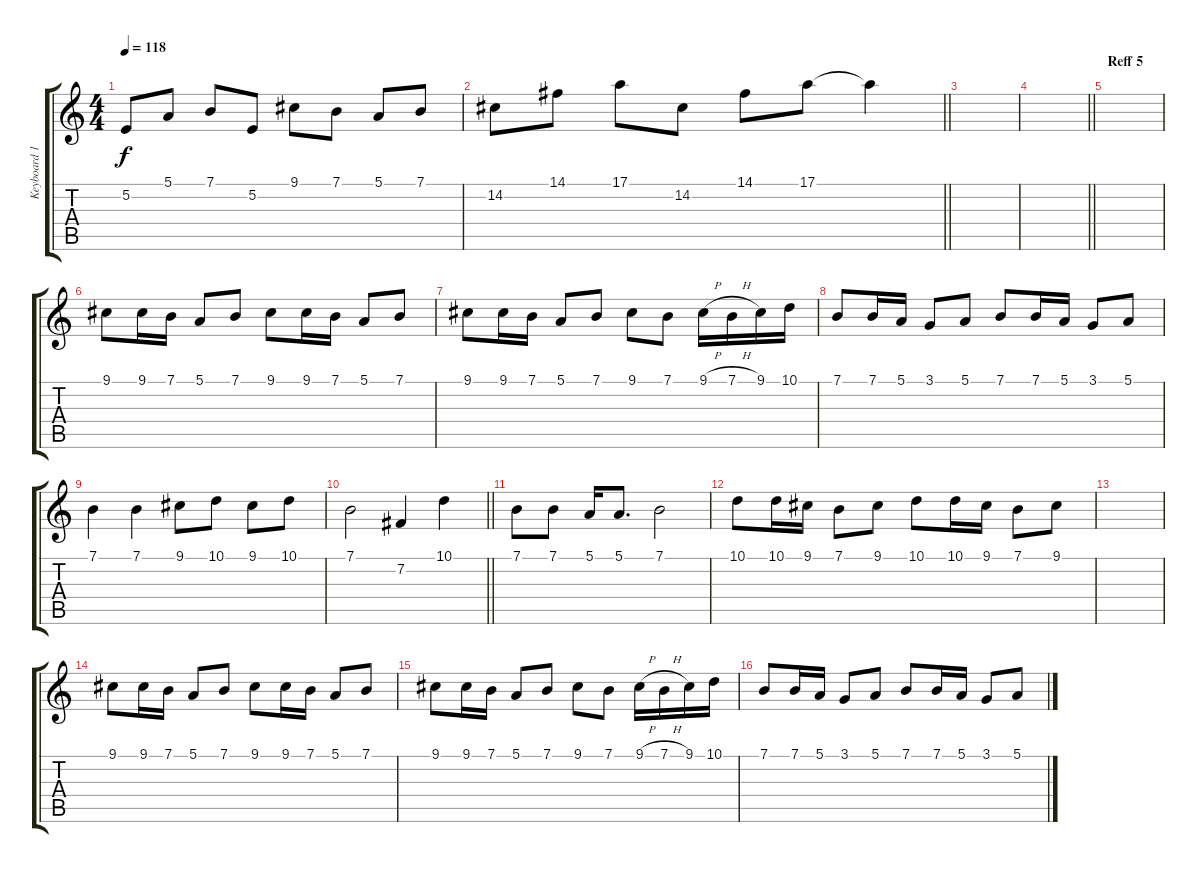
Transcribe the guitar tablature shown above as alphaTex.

\track ("Keyboard 1" "Keyboard 1") {instrument electricgrandpiano}
\staff {score tabs}
\tuning (E4 B3 G3 D3 A2 E2) {hide}
\ts (4 4)
\tempo 118
\clef g2
\ks c
5.2.8{dy f} 5.1.8 7.1.8 5.2.8 9.1.8 7.1.8 5.1.8 7.1.8 |
\barLineRight lightlight
14.2.8 14.1.8 17.1.8 14.2.8 14.1.8 17.1.8 17.1{t}.4 |
|
\barLineRight lightlight
|
\section ("" "Reff 5")
|
9.1.8 9.1.16 7.1.16 5.1.8 7.1.8 9.1.8 9.1.16 7.1.16 5.1.8 7.1.8 |
9.1.8 9.1.16 7.1.16 5.1.8 7.1.8 9.1.8 7.1.8 9.1{h}.16 7.1{h}.16 9.1.16 10.1.16 |
7.1.8 7.1.16 5.1.16 3.1.8 5.1.8 7.1.8 7.1.16 5.1.16 3.1.8 5.1.8 |
7.1.4 7.1.4 9.1.8 10.1.8 9.1.8 10.1.8 |
\barLineRight lightlight
7.1.2 7.2.4 10.1.4 |
7.1.8 7.1.8 5.1.16 5.1.8{d} 7.1.2 |
10.1.8 10.1.16 9.1.16 7.1.8 9.1.8 10.1.8 10.1.16 9.1.16 7.1.8 9.1.8 |
|
9.1.8 9.1.16 7.1.16 5.1.8 7.1.8 9.1.8 9.1.16 7.1.16 5.1.8 7.1.8 |
9.1.8 9.1.16 7.1.16 5.1.8 7.1.8 9.1.8 7.1.8 9.1{h}.16 7.1{h}.16 9.1.16 10.1.16 |
7.1.8 7.1.16 5.1.16 3.1.8 5.1.8 7.1.8 7.1.16 5.1.16 3.1.8 5.1.8
